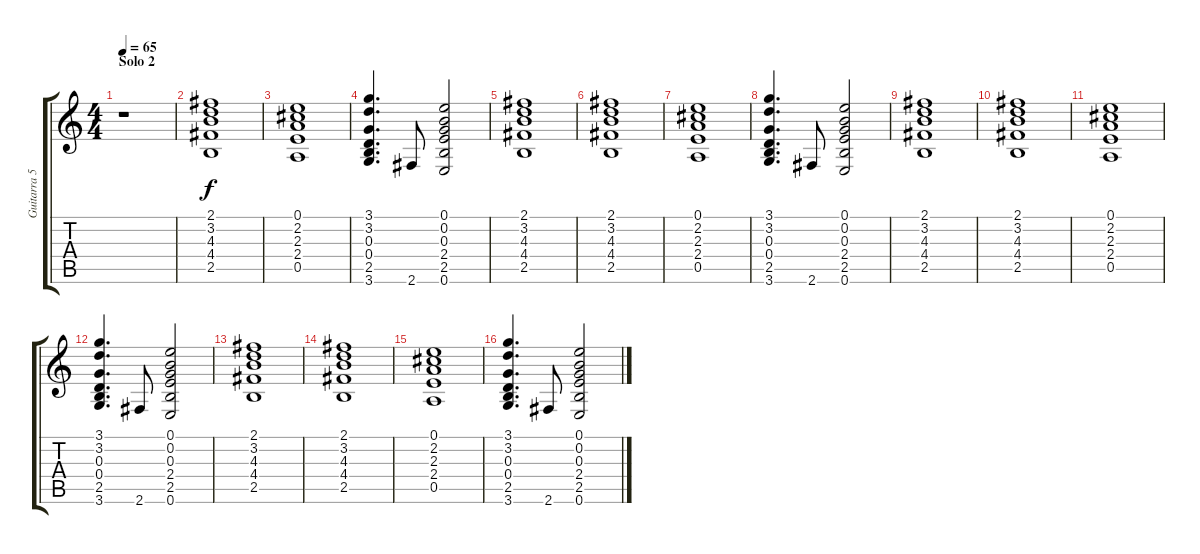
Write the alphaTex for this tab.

\track ("Guitarra 5 (Rytmics y Arpegio)" "Guitarra 5") {instrument acousticguitarsteel}
\staff {score tabs}
\tuning (E4 B3 G3 D3 A2 E2) {hide}
\ts (4 4)
\section ("" "Solo 2")
\tempo 65
\clef g2
\ks c
r.1{dy f} |
(2.1 3.2 4.3 4.4 2.5).1{volume 12} |
(0.1 2.2 2.3 2.4 0.5).1 |
(3.1 3.2 0.3 0.4 2.5 3.6).4{d} 2.6.8 (0.1 0.2 0.3 2.4 2.5 0.6).2 |
(2.1 3.2 4.3 4.4 2.5).1 |
(2.1 3.2 4.3 4.4 2.5).1 |
(0.1 2.2 2.3 2.4 0.5).1 |
(3.1 3.2 0.3 0.4 2.5 3.6).4{d} 2.6.8 (0.1 0.2 0.3 2.4 2.5 0.6).2 |
(2.1 3.2 4.3 4.4 2.5).1 |
(2.1 3.2 4.3 4.4 2.5).1 |
(0.1 2.2 2.3 2.4 0.5).1 |
(3.1 3.2 0.3 0.4 2.5 3.6).4{d} 2.6.8 (0.1 0.2 0.3 2.4 2.5 0.6).2 |
(2.1 3.2 4.3 4.4 2.5).1 |
(2.1 3.2 4.3 4.4 2.5).1 |
(0.1 2.2 2.3 2.4 0.5).1 |
(3.1 3.2 0.3 0.4 2.5 3.6).4{d} 2.6.8 (0.1 0.2 0.3 2.4 2.5 0.6).2
